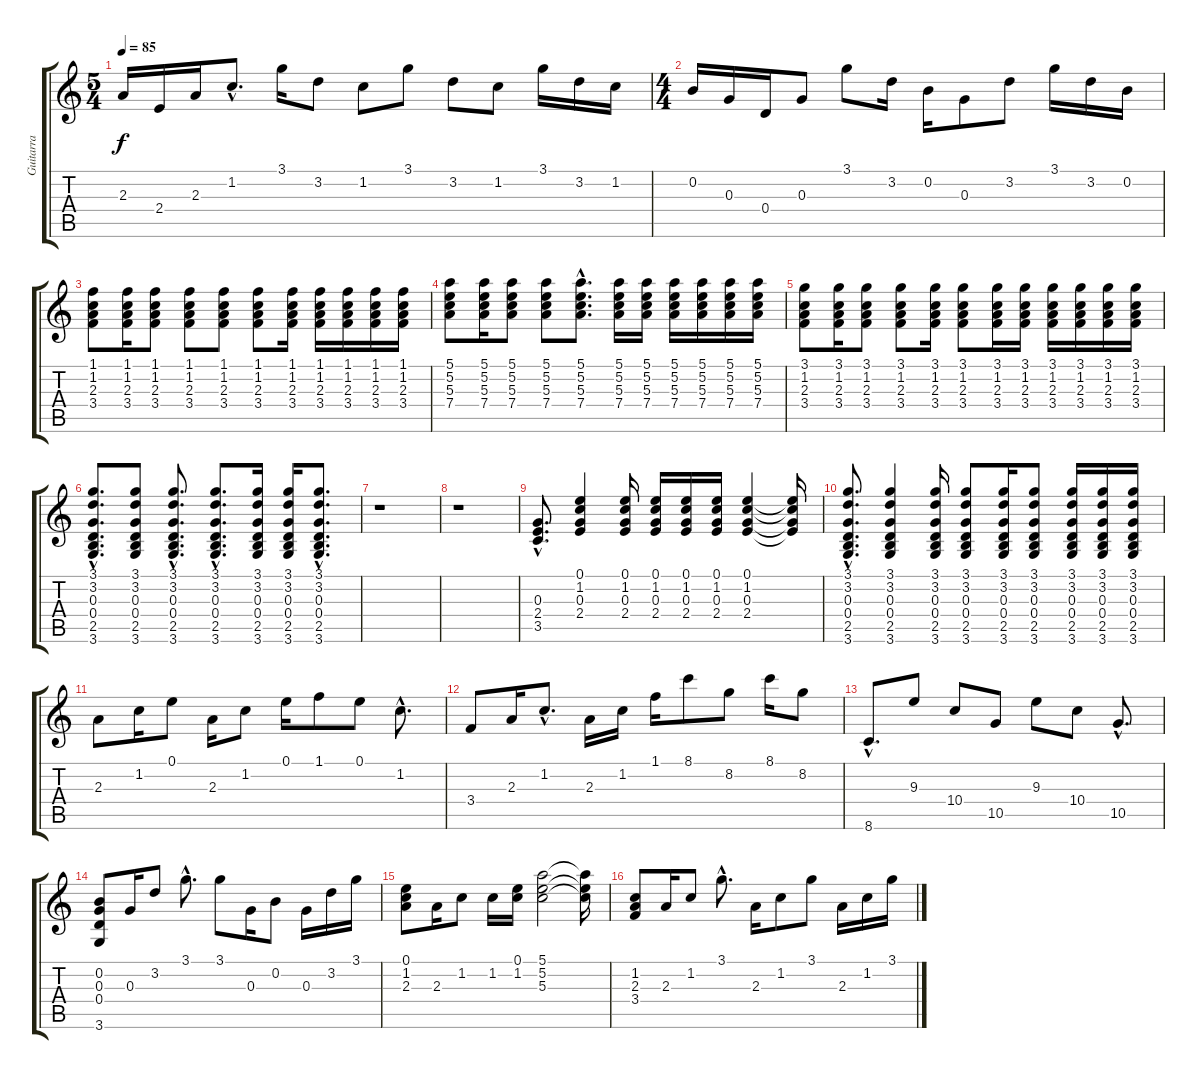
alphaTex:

\track ("Guitarra" "Guitarra") {instrument electricguitarjazz}
\staff {score tabs}
\tuning (E4 B3 G3 D3 A2 E2) {hide}
\ts (5 4)
\tempo 85
\clef g2
\ks c
2.3.16{dy f} 2.4.16 2.3.16 1.2{hac}.8{d} 3.1.16 3.2.8 1.2.8 3.1.8 3.2.8 1.2.8 3.1.16 3.2.16 1.2.16 |
\ts (4 4)
0.2.16 0.3.16 0.4.16 0.3.8 3.1.8 3.2.16 0.2.16 0.3.8 3.2.8 3.1.16 3.2.16 0.2.16 |
(1.1 1.2 2.3 3.4).8 (1.1 1.2 2.3 3.4).16 (1.1 1.2 2.3 3.4).8 (1.1 1.2 2.3 3.4).8 (1.1 1.2 2.3 3.4).8 (1.1 1.2 2.3 3.4).8 (1.1 1.2 2.3 3.4).16 (1.1 1.2 2.3 3.4).16 (1.1 1.2 2.3 3.4).16 (1.1 1.2 2.3 3.4).16 (1.1 1.2 2.3 3.4).16 |
(5.1 5.2 5.3 7.4).8 (5.1 5.2 5.3 7.4).16 (5.1 5.2 5.3 7.4).8 (5.1 5.2 5.3 7.4).8 (5.1{hac} 5.2{hac} 5.3{hac} 7.4{hac}).8{d} (5.1 5.2 5.3 7.4).16 (5.1 5.2 5.3 7.4).16 (5.1 5.2 5.3 7.4).16 (5.1 5.2 5.3 7.4).16 (5.1 5.2 5.3 7.4).16 (5.1 5.2 5.3 7.4).16 |
(3.1 1.2 2.3 3.4).8 (3.1 1.2 2.3 3.4).16 (3.1 1.2 2.3 3.4).8 (3.1 1.2 2.3 3.4).8 (3.1 1.2 2.3 3.4).16 (3.1 1.2 2.3 3.4).8 (3.1 1.2 2.3 3.4).16 (3.1 1.2 2.3 3.4).16 (3.1 1.2 2.3 3.4).16 (3.1 1.2 2.3 3.4).16 (3.1 1.2 2.3 3.4).16 (3.1 1.2 2.3 3.4).16 |
(3.1{hac} 3.2{hac} 0.3{hac} 0.4{hac} 2.5{hac} 3.6{hac}).8{d} (3.1 3.2 0.3 0.4 2.5 3.6).8 (3.1{hac} 3.2{hac} 0.3{hac} 0.4{hac} 2.5{hac} 3.6{hac}).8{d} (3.1{hac} 3.2{hac} 0.3{hac} 0.4{hac} 2.5{hac} 3.6{hac}).8{d} (3.1 3.2 0.3 0.4 2.5 3.6).16 (3.1 3.2 0.3 0.4 2.5 3.6).16 (3.1{hac} 3.2{hac} 0.3{hac} 0.4{hac} 2.5{hac} 3.6{hac}).8{d} |
r.1 |
r.1 |
(0.3{hac} 2.4{hac} 3.5{hac}).8{d} (0.1 1.2 0.3 2.4).4 (0.1 1.2 0.3 2.4).16 (0.1 1.2 0.3 2.4).16 (0.1 1.2 0.3 2.4).16 (0.1 1.2 0.3 2.4).16 (0.1 1.2 0.3 2.4).4 (0.1{t} 1.2{t} 0.3{t} 2.4{t}).16 |
(3.1{hac} 3.2{hac} 0.3{hac} 0.4{hac} 2.5{hac} 3.6{hac}).8{d} (3.1 3.2 0.3 0.4 2.5 3.6).4 (3.1 3.2 0.3 0.4 2.5 3.6).16 (3.1 3.2 0.3 0.4 2.5 3.6).8 (3.1 3.2 0.3 0.4 2.5 3.6).16 (3.1 3.2 0.3 0.4 2.5 3.6).8 (3.1 3.2 0.3 0.4 2.5 3.6).16 (3.1 3.2 0.3 0.4 2.5 3.6).16 (3.1 3.2 0.3 0.4 2.5 3.6).16 |
2.3.8 1.2.16 0.1.8 2.3.16 1.2.8 0.1.16 1.1.8 0.1.8 1.2{hac}.8{d} |
3.4.8 2.3.16 1.2{hac}.8{d} 2.3.16 1.2.16 1.1.16 8.1.8 8.2.8 8.1.16 8.2.8 |
8.6{hac}.8{d} 9.3.8 10.4.8 10.5.8 9.3.8 10.4.8 10.5{hac}.8{d} |
(0.2 0.3 0.4 3.6).8 0.3.16 3.2.8 3.1{hac}.8{d} 3.1.8 0.3.16 0.2.8 0.3.16 3.2.16 3.1.16 |
(0.1 1.2 2.3).8 2.3.16 1.2.8 1.2.16 (0.1 1.2).16 (5.1 5.2 5.3).2 (5.1{t} 5.2{t} 5.3{t}).16 |
(1.2 2.3 3.4).8 2.3.16 1.2.8 3.1{hac}.8{d} 2.3.16 1.2.8 3.1.8 2.3.16 1.2.16 3.1.16
